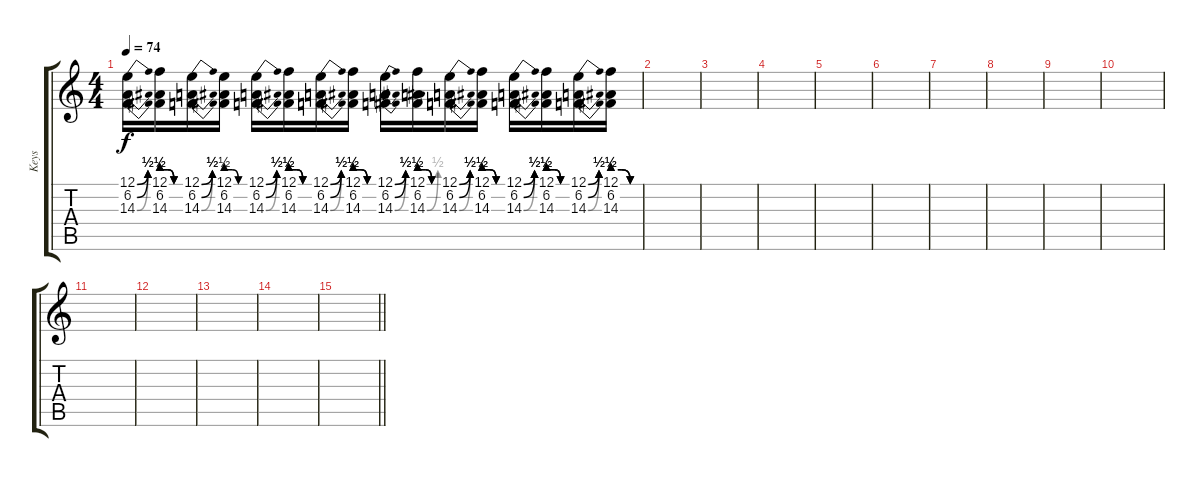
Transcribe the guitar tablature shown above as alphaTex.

\track ("Keys" "Keys") {instrument drawbarorgan}
\staff {score tabs}
\tuning (E4 B3 G3 D3 A2 E2) {hide}
\ts (4 4)
\tempo 74
\clef g2
\ks aminor
(12.1{be (bend 0 0 60 2)} 6.2{be (bend 0 0 60 2)} 14.3{be (bend 0 0 60 2)}).16{dy f} (12.1{be (custom 0 2 20 2 40 0 60 0)} 6.2{be (custom 0 2 20 2 40 0 60 0)} 14.3{be (custom 0 2 20 2 40 0 60 0)}).16 (12.1{be (bend 0 0 60 2)} 6.2{be (bend 0 0 60 2)} 14.3{be (bend 0 0 60 2)}).16 (12.1 6.2{be (custom 0 2 20 2 40 0 60 0)} 14.3{be (custom 0 2 20 2 40 0 60 0)}).16 (12.1{be (bend 0 0 60 2)} 6.2{be (bend 0 0 60 2)} 14.3{be (bend 0 0 60 2)}).16 (12.1{be (custom 0 2 20 2 40 0 60 0)} 6.2{be (custom 0 2 20 2 40 0 60 0)} 14.3{be (custom 0 2 20 2 40 0 60 0)}).16 (12.1{be (bend 0 0 60 2)} 6.2{be (bend 0 0 60 2)} 14.3{be (bend 0 0 60 2)}).16 (12.1{be (custom 0 2 20 2 40 0 60 0)} 6.2{be (custom 0 2 20 2 40 0 60 0)} 14.3{be (custom 0 2 20 2 40 0 60 0)}).16 (12.1{be (bend 0 0 60 2)} 6.2{be (bend 0 0 60 2)} 14.3{be (bend 0 0 60 2)}).16 (12.1{be (custom 0 2 20 2 40 0 60 0)} 6.2{be (custom 0 2 20 2 40 0 60 0)} 14.3{be (bend 0 0 60 2)}).16 (12.1{be (bend 0 0 60 2)} 6.2{be (bend 0 0 60 2)} 14.3{be (bend 0 0 60 2)}).16 (12.1{be (custom 0 2 20 2 40 0 60 0)} 6.2{be (custom 0 2 20 2 40 0 60 0)} 14.3{be (custom 0 2 20 2 40 0 60 0)}).16{volume 3} (12.1{be (bend 0 0 60 2)} 6.2{be (bend 0 0 60 2)} 14.3{be (bend 0 0 60 2)}).16 (12.1{be (custom 0 2 20 2 40 0 60 0)} 6.2{be (custom 0 2 20 2 40 0 60 0)} 14.3{be (custom 0 2 20 2 40 0 60 0)}).16 (12.1{be (bend 0 0 60 2)} 6.2{be (bend 0 0 60 2)} 14.3{be (bend 0 0 60 2)}).16 (12.1{be (custom 0 2 20 2 40 0 60 0)} 6.2{be (custom 0 2 20 2 40 0 60 0)} 14.3{be (custom 0 2 20 2 40 0 60 0)}).16 |
|
|
|
|
|
|
|
|
|
|
|
|
|
\barLineRight lightlight
